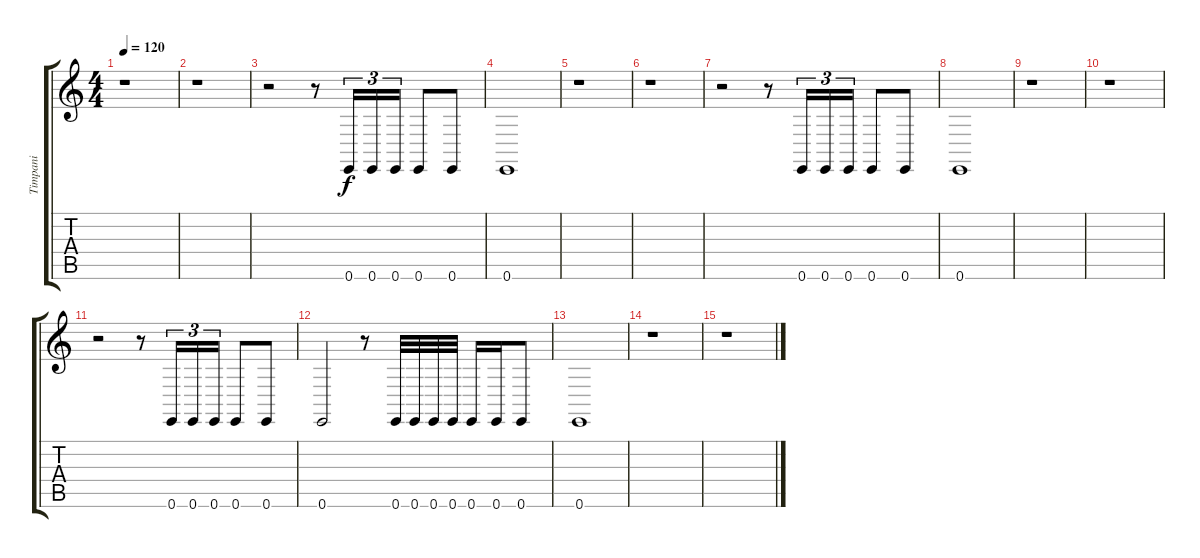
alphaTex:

\track ("Timpani" "Timpani") {instrument timpani}
\staff {score tabs}
\tuning (E4 B3 G3 D3 A2 E2) {hide}
\ts (4 4)
\tempo 120
\clef g2
\ks c
r.1{dy f} |
r.1 |
r.2 r.8 0.6.16{tu (3 2)} 0.6.16{tu (3 2)} 0.6.16{tu (3 2)} 0.6.8 0.6.8 |
0.6.1 |
r.1 |
r.1 |
r.2 r.8 0.6.16{tu (3 2)} 0.6.16{tu (3 2)} 0.6.16{tu (3 2)} 0.6.8 0.6.8 |
0.6.1 |
r.1 |
r.1 |
r.2 r.8 0.6.16{tu (3 2)} 0.6.16{tu (3 2)} 0.6.16{tu (3 2)} 0.6.8 0.6.8 |
0.6.2 r.8 0.6.32 0.6.32 0.6.32 0.6.32 0.6.16 0.6.16 0.6.8 |
0.6.1 |
r.1 |
r.1
